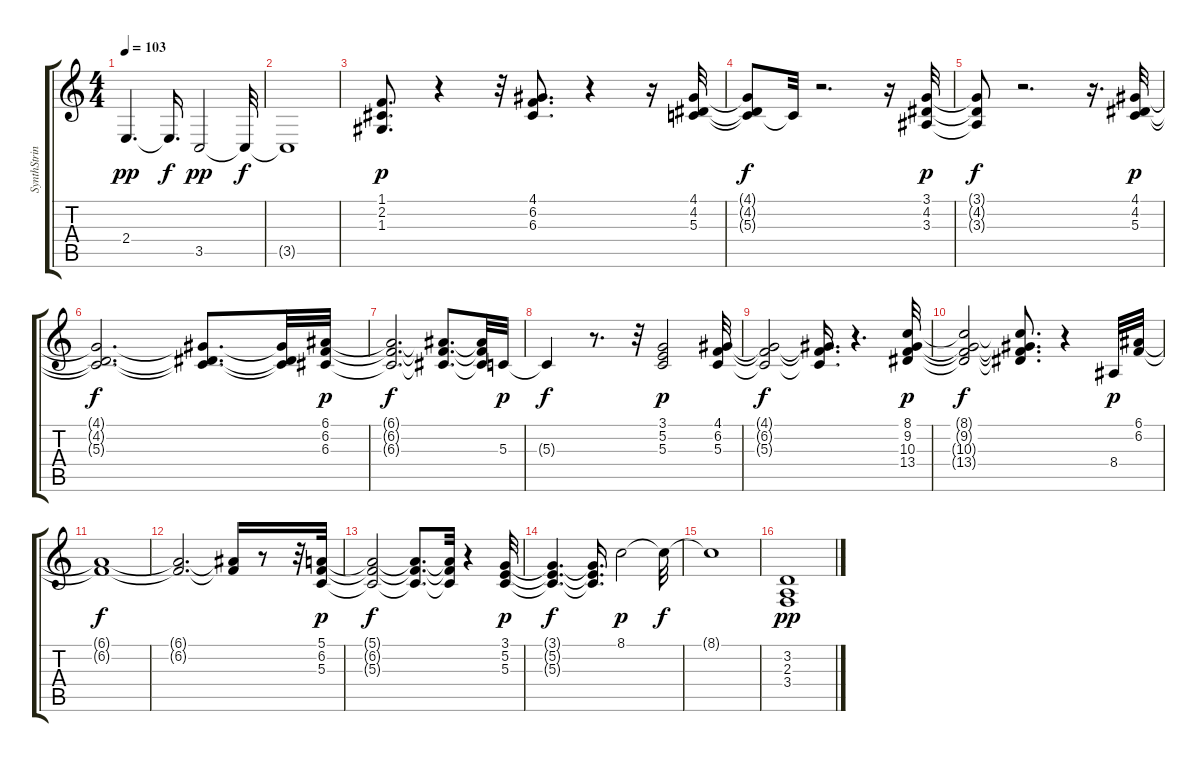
\track ("SynthStrings" "SynthStrin") {instrument synthstrings1}
\staff {score tabs}
\tuning (E4 B3 G3 D3 A2 E2) {hide}
\ts (4 4)
\tempo 103
\clef g2
\ks c
2.4.4{d dy pp} 2.4{t}.16{d dy f} 3.5.2{dy pp} 3.5{t}.32{dy f} |
3.5{t}.1 |
(1.1 2.2 1.3).8{d dy p} r.4 r.32 (4.1 6.2 6.3).8{d} r.4 r.16 (4.1 4.2 5.3).32 |
(4.1{t} 4.2{t} 5.3{t}).8{dy f} 5.3{t}.32 r.2{d} r.16 (3.1 4.2 3.3).32{dy p} |
(3.1{t} 4.2{t} 3.3{t}).8{dy f} r.2{d} r.16{d} (4.1 4.2 5.3).32{dy p} |
(4.1{t} 4.2{t} 5.3{t}).2{d dy f} (4.1{t} 4.2{t} 5.3{t}).8{d} (4.1{t} 4.2{t} 5.3{t}).32 (6.1 6.2 6.3).32{dy p} |
(6.1{t} 6.2{t} 6.3{t}).2{d dy f} (6.1{t} 6.2{t} 6.3{t}).8{d} (6.1{t} 6.2{t} 6.3{t}).32 5.3.32{dy p} |
5.3{t}.4{dy f} r.8{d} r.32 (3.1 5.2 5.3).2{dy p} (4.1 6.2 5.3).32 |
(4.1{t} 6.2{t} 5.3{t}).2{dy f} (4.1{t} 6.2{t} 5.3{t}).16{d} r.4{d} (8.1 9.2 10.3 13.4).32{dy p} |
(8.1{t} 9.2{t} 10.3{t} 13.4{t}).2{dy f} (8.1{t} 9.2{t} 10.3{t} 13.4{t}).8{d} r.4 8.4.32{dy p} (6.1 6.2).32 |
(6.1{t} 6.2{t}).1{dy f} |
(6.1{t} 6.2{t}).2{d} (6.1{t} 6.2{t}).16 r.8 r.32 (5.1 6.2 5.3).32{dy p} |
(5.1{t} 6.2{t} 5.3{t}).2{dy f} (5.1{t} 6.2{t} 5.3{t}).8{d} (5.1{t} 6.2{t} 5.3{t}).32 r.4 (3.1 5.2 5.3).32{dy p} |
(3.1{t} 5.2{t} 5.3{t}).4{d dy f} (3.1{t} 5.2{t} 5.3{t}).16{d} 8.1.2{dy p} 8.1{t}.32{dy f} |
8.1{t}.1 |
(3.2 2.3 3.4).1{dy pp}
